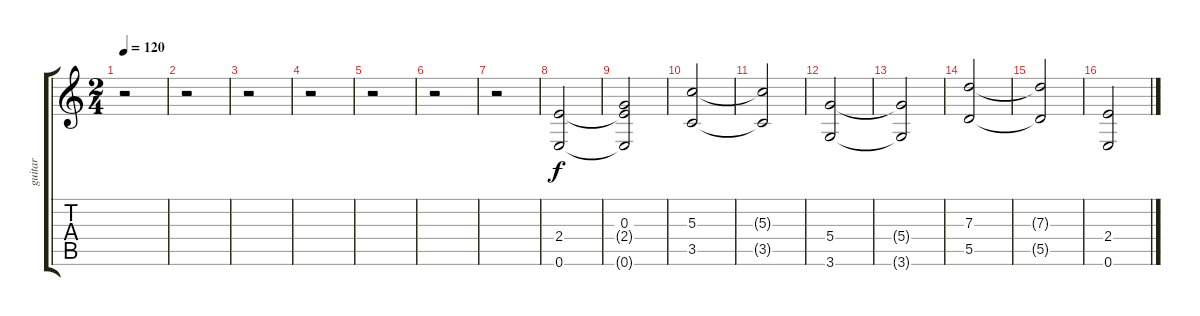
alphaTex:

\track ("guitar     sexta" "guitar    ") {instrument distortionguitar}
\staff {score tabs}
\tuning (E4 B3 G3 D3 A2 E2) {hide}
\ts (2 4)
\tempo 120
\clef g2
\ks c
r.2{dy f} |
r.2 |
r.2 |
r.2 |
r.2 |
r.2 |
r.2 |
(2.4 0.6).2 |
(0.3 2.4{t} 0.6{t}).2 |
(5.3 3.5).2 |
(5.3{t} 3.5{t}).2 |
(5.4 3.6).2 |
(5.4{t} 3.6{t}).2 |
(7.3 5.5).2 |
(7.3{t} 5.5{t}).2 |
(2.4 0.6).2
